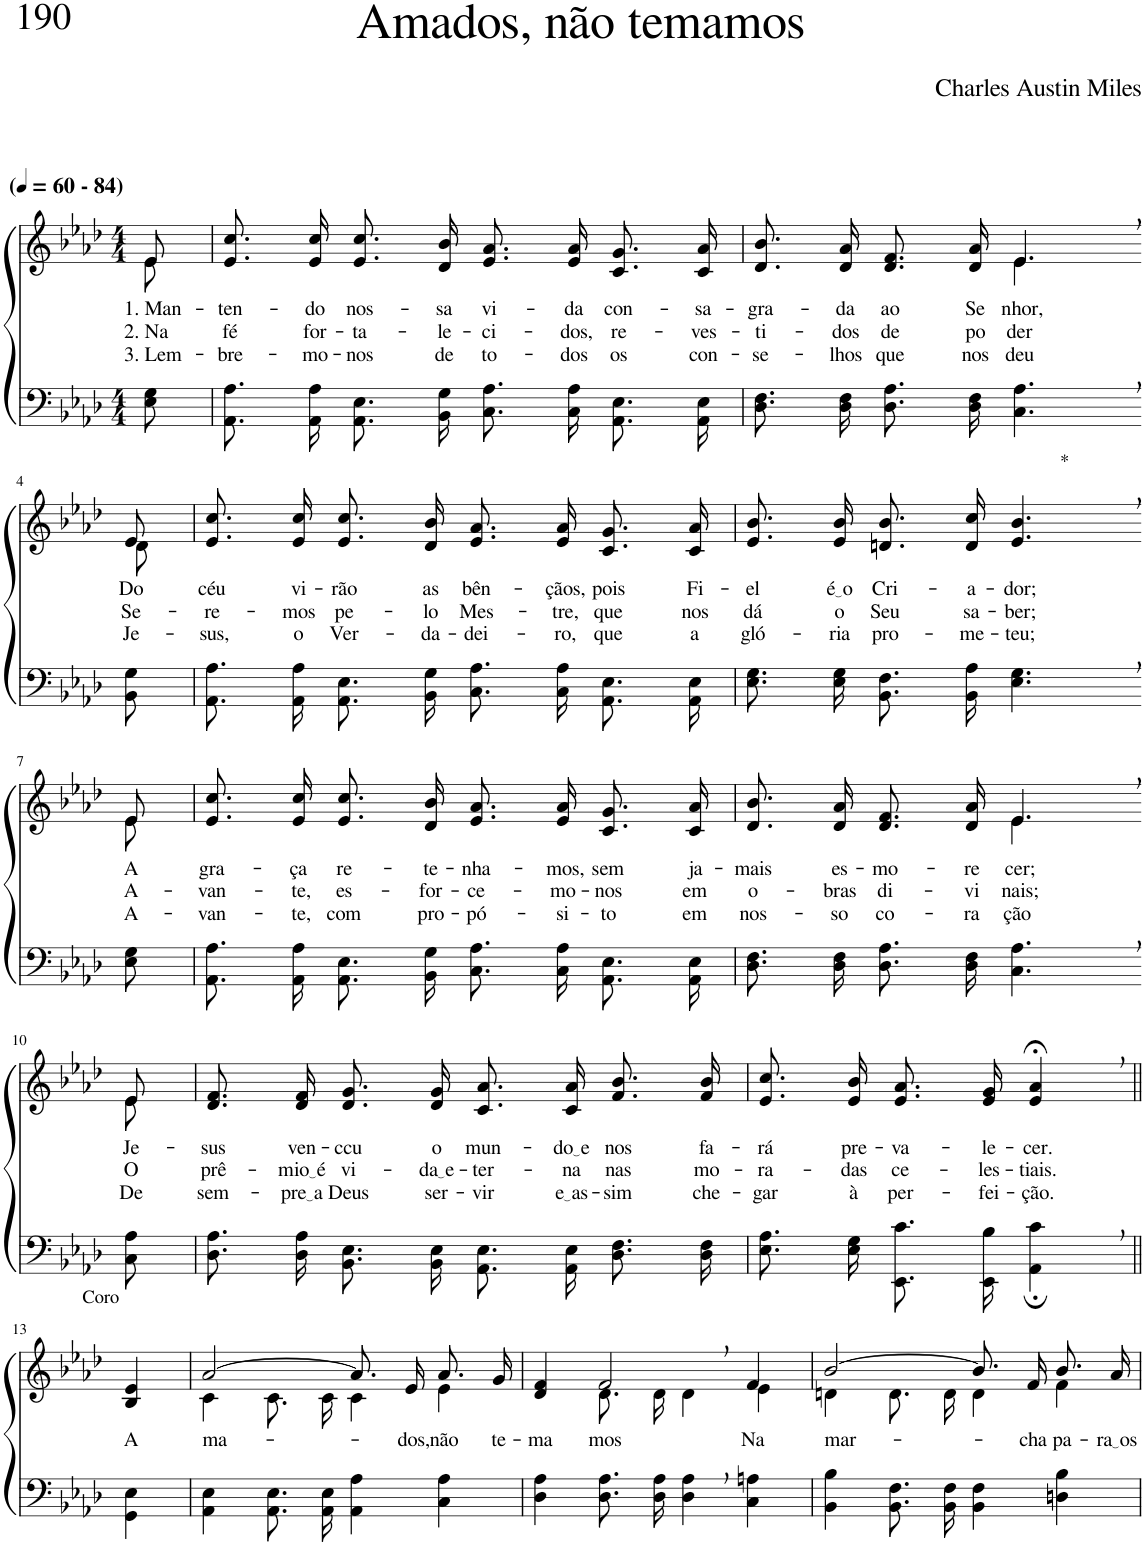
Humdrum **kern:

**kern	**kern	**text	**text	**text
*part2	*part1	*part1	*part1	*part1
*staff2	*staff1	*staff1	*staff1	*staff1
*I"Parte III e IV	*I"Parte I e II	*	*	*
*clefF4	*clefG2	*	*	*
*Trd-1c-2	*Trd-1c-2	*	*	*
*k[b-e-a-d-]	*k[b-e-a-d-]	*	*	*
*M4/4	*M4/4	*	*	*
*MM60	*MM60	*	*	*
=1	=1	=1	=1	=1
*	*^	*	*	*
!	!LO:TX:a:B:t=(	!	!	!	!
!	!LO:TX:a:B:t=- 84)	!	!	!	!
!	!	!	!LO:LY:b	!LO:LY:b	!LO:LY:b
8E-\ 8G\	8e-/	8e-\	1. Man-	2. Na	3. Lem-
=2	=2	=2	=2	=2	=2
!	!	!	!LO:LY:b	!LO:LY:b	!LO:LY:b
*	*v	*v	*	*	*
8.AA-\ 8.A-\L	8.e-/ 8.cc/L	-ten-	fé	-bre-
!	!	!LO:LY:b	!LO:LY:b	!LO:LY:b
16AA-\ 16A-\Jk	16e-/ 16cc/Jk	-do	for-	-mo-
!	!	!LO:LY:b	!LO:LY:b	!LO:LY:b
8.AA-\ 8.E-\L	8.e-/ 8.cc/L	nos-	-ta-	-nos
!	!	!LO:LY:b	!LO:LY:b	!LO:LY:b
16BB-\ 16G\Jk	16d-/ 16b-/Jk	-sa	-le-	de
!	!	!LO:LY:b	!LO:LY:b	!LO:LY:b
8.C\ 8.A-\L	8.e-/ 8.a-/L	vi-	-ci-	to-
!	!	!LO:LY:b	!LO:LY:b	!LO:LY:b
16C\ 16A-\Jk	16e-/ 16a-/Jk	-da	-dos,	-dos
!	!	!LO:LY:b	!LO:LY:b	!LO:LY:b
8.AA-/ 8.E-/L	8.c/ 8.g/L	con-	re-	os
!	!	!LO:LY:b	!LO:LY:b	!LO:LY:b
16AA-/ 16E-/Jk	16c/ 16a-/Jk	-sa-	-ves-	con-
=3	=3	=3	=3	=3
!	!	!LO:LY:b	!LO:LY:b	!LO:LY:b
*	*^	*	*	*
8.D-\ 8.F\L	8.d-/ 8.b-/L	2ryy	-gra-	-ti-	-se-
!	!	!	!LO:LY:b	!LO:LY:b	!LO:LY:b
16D-\ 16F\Jk	16d-/ 16a-/Jk	.	-da	-dos	-lhos
!	!	!	!LO:LY:b	!LO:LY:b	!LO:LY:b
8.D-\ 8.A-\L	8.d-/ 8.f/L	.	ao	de	que
!	!	!	!LO:LY:b	!LO:LY:b	!LO:LY:b
16D-\ 16F\Jk	16d-/ 16a-/Jk	.	Se-	po-	nos
!	!	!	!LO:LY:b	!LO:LY:b	!LO:LY:b
4.C\, 4.A-\,	4.e-,/	4.e-\	-nhor,	-der	deu
!!LO:LB:g=z	!!
=4-	=4-	=4-	=4-	=4-	=4-
!	!	!	!LO:LY:b	!LO:LY:b	!LO:LY:b
8BB-\ 8G\	8e-/	8d-\	Do	Se-	Je-
=5	=5	=5	=5	=5	=5
!	!	!	!LO:LY:b	!LO:LY:b	!LO:LY:b
*	*v	*v	*	*	*
8.AA-\ 8.A-\L	8.e-/ 8.cc/L	céu	-re-	-sus,
!	!	!LO:LY:b	!LO:LY:b	!LO:LY:b
16AA-\ 16A-\Jk	16e-/ 16cc/Jk	vi-	-mos	o
!	!	!LO:LY:b	!LO:LY:b	!LO:LY:b
8.AA-\ 8.E-\L	8.e-/ 8.cc/L	-rão	pe-	Ver-
!	!	!LO:LY:b	!LO:LY:b	!LO:LY:b
16BB-\ 16G\Jk	16d-/ 16b-/Jk	as	-lo	-da-
!	!	!LO:LY:b	!LO:LY:b	!LO:LY:b
8.C\ 8.A-\L	8.e-/ 8.a-/L	bên-	Mes-	-dei-
!	!	!LO:LY:b	!LO:LY:b	!LO:LY:b
16C\ 16A-\Jk	16e-/ 16a-/Jk	-çãos,	-tre,	-ro,
!	!	!LO:LY:b	!LO:LY:b	!LO:LY:b
8.AA-/ 8.E-/L	8.c/ 8.g/L	pois	que	que
!	!	!LO:LY:b	!LO:LY:b	!LO:LY:b
16AA-/ 16E-/Jk	16c/ 16a-/Jk	Fi-	nos	a
=6	=6	=6	=6	=6
!	!	!LO:LY:b	!LO:LY:b	!LO:LY:b
8.E-\ 8.G\L	8.e-/ 8.b-/L	-el	dá	gló-
!	!	!LO:LY:b	!LO:LY:b	!LO:LY:b
16E-\ 16G\Jk	16e-/ 16b-/Jk	é o	o	-ria
!	!	!LO:LY:b	!LO:LY:b	!LO:LY:b
8.BB-\ 8.F\L	8.dn/ 8.b-/L	Cri-	Seu	pro-
!	!	!LO:LY:b	!LO:LY:b	!LO:LY:b
16BB-\ 16A-\Jk	16d/ 16cc/Jk	-a-	sa-	-me-
!	!LO:TX:a:t=*	!	!	!
!	!	!LO:LY:b	!LO:LY:b	!LO:LY:b
4.E-\, 4.G\,	4.e-/, 4.b-/,	-dor;	-ber;	-teu;
!!LO:LB:g=z
=7-	=7-	=7-	=7-	=7-
*	*^	*	*	*
!	!	!	!LO:LY:b	!LO:LY:b	!LO:LY:b
8E-\ 8G\	8e-/	8e-\	A	A-	A-
=8	=8	=8	=8	=8	=8
!	!	!	!LO:LY:b	!LO:LY:b	!LO:LY:b
*	*v	*v	*	*	*
8.AA-\ 8.A-\L	8.e-/ 8.cc/L	gra-	-van-	-van-
!	!	!LO:LY:b	!LO:LY:b	!LO:LY:b
16AA-\ 16A-\Jk	16e-/ 16cc/Jk	-ça	-te,	-te,
!	!	!LO:LY:b	!LO:LY:b	!LO:LY:b
8.AA-\ 8.E-\L	8.e-/ 8.cc/L	re-	es-	com
!	!	!LO:LY:b	!LO:LY:b	!LO:LY:b
16BB-\ 16G\Jk	16d-/ 16b-/Jk	-te-	-for-	pro-
!	!	!LO:LY:b	!LO:LY:b	!LO:LY:b
8.C\ 8.A-\L	8.e-/ 8.a-/L	-nha-	-ce-	-pó-
!	!	!LO:LY:b	!LO:LY:b	!LO:LY:b
16C\ 16A-\Jk	16e-/ 16a-/Jk	-mos,	-mo-	-si-
!	!	!LO:LY:b	!LO:LY:b	!LO:LY:b
8.AA-/ 8.E-/L	8.c/ 8.g/L	sem	-nos	-to
!	!	!LO:LY:b	!LO:LY:b	!LO:LY:b
16AA-/ 16E-/Jk	16c/ 16a-/Jk	ja-	em	em
=9	=9	=9	=9	=9
!	!	!LO:LY:b	!LO:LY:b	!LO:LY:b
*	*^	*	*	*
8.D-\ 8.F\L	8.d-/ 8.b-/L	2ryy	-mais	o-	nos-
!	!	!	!LO:LY:b	!LO:LY:b	!LO:LY:b
16D-\ 16F\Jk	16d-/ 16a-/Jk	.	es-	-bras	-so
!	!	!	!LO:LY:b	!LO:LY:b	!LO:LY:b
8.D-\ 8.A-\L	8.d-/ 8.f/L	.	-mo-	di-	co-
!	!	!	!LO:LY:b	!LO:LY:b	!LO:LY:b
16D-\ 16F\Jk	16d-/ 16a-/Jk	.	-re-	-vi-	-ra-
!	!	!	!LO:LY:b	!LO:LY:b	!LO:LY:b
4.C\, 4.A-\,	4.e-,/	4.e-\	-cer;	-nais;	-ção
!!LO:LB:g=z	!!
=10-	=10-	=10-	=10-	=10-	=10-
!	!	!	!LO:LY:b	!LO:LY:b	!LO:LY:b
8C\ 8A-\	8e-/	8e-\	Je-	O	De
=11	=11	=11	=11	=11	=11
!	!	!	!LO:LY:b	!LO:LY:b	!LO:LY:b
*	*v	*v	*	*	*
8.D-\ 8.A-\L	8.d-/ 8.f/L	-sus	prê-	sem-
!	!	!LO:LY:b	!LO:LY:b	!LO:LY:b
16D-\ 16A-\Jk	16d-/ 16f/Jk	ven-	mio é	pre a
!	!	!LO:LY:b	!LO:LY:b	!LO:LY:b
8.BB-/ 8.E-/L	8.d-/ 8.g/L	-ccu	vi-	Deus
!	!	!LO:LY:b	!LO:LY:b	!LO:LY:b
16BB-/ 16E-/Jk	16d-/ 16g/Jk	o	da e	ser-
!	!	!LO:LY:b	!LO:LY:b	!LO:LY:b
8.AA-/ 8.E-/L	8.c/ 8.a-/L	mun-	-ter-	-vir
!	!	!LO:LY:b	!LO:LY:b	!LO:LY:b
16AA-/ 16E-/Jk	16c/ 16a-/Jk	do e	-na	e as
!	!	!LO:LY:b	!LO:LY:b	!LO:LY:b
8.D-\ 8.F\L	8.f/ 8.b-/L	nos	nas	-sim
!	!	!LO:LY:b	!LO:LY:b	!LO:LY:b
16D-\ 16F\Jk	16f/ 16b-/Jk	fa-	mo-	che-
=12	=12	=12	=12	=12
!	!	!LO:LY:b	!LO:LY:b	!LO:LY:b
8.E-\ 8.A-\L	8.e-/ 8.cc/L	-rá	-ra-	-gar
!	!	!LO:LY:b	!LO:LY:b	!LO:LY:b
16E-\ 16G\Jk	16e-/ 16b-/Jk	pre-	-das	à
!	!	!LO:LY:b	!LO:LY:b	!LO:LY:b
8.EE-/ 8.c/L	8.e-/ 8.a-/L	-va-	ce-	per-
!	!	!LO:LY:b	!LO:LY:b	!LO:LY:b
16EE-/ 16B-/Jk	16e-/ 16g/Jk	-le-	-les-	-fei-
!	!	!LO:LY:b	!LO:LY:b	!LO:LY:b
4AA-\;, 4c\;,	4e-/;<, 4a-/;<,	-cer.	-tiais.	-ção.
!!LO:LB:g=z
=13||	=13||	=13||	=13||	=13||
!	!LO:TX:a:t=Coro	!	!	!
!	!	!LO:LY:b	!	!
4GG\ 4E-\	4B-/ 4e-/	A-	.	.
=14	=14	=14	=14	=14
*	*^	*	*	*
!	!	!	!LO:LY:b	!	!
4AA-\ 4E-\	[2a-/	4c\	-ma-	.	.
8.AA-/ 8.E-/L	.	8.c\L	.	.	.
16AA-/ 16E-/Jk	.	16c\Jk	.	.	.
4AA-\ 4A-\	8.a-/L]	4c\	.	.	.
!	!	!	!LO:LY:b	!	!
.	16e-/Jk	.	-dos,	.	.
!	!	!	!LO:LY:b	!	!
4C\ 4A-\	8.a-/L	4e-\	não	.	.
!	!	!	!LO:LY:b	!	!
.	16g/Jk	.	te-	.	.
=15	=15	=15	=15	=15	=15
!	!	!	!LO:LY:b	!	!
4D-\ 4A-\	4d-/ 4f/	4ryy	-ma-	.	.
!	!	!	!LO:LY:b	!	!
8.D-\ 8.A-\L	2f,/	8.d-\L	-mos	.	.
16D-\ 16A-\Jk	.	16d-\Jk	.	.	.
4D-\, 4A-\,	.	4d-\	.	.	.
!	!	!	!LO:LY:b	!	!
4C\ 4An\	4f/	4e-\	Na	.	.
=16	=16	=16	=16	=16	=16
!	!	!	!LO:LY:b	!	!
4BB-\ 4B-\	[2b-/	4dn\	mar-	.	.
8.BB-\ 8.F\L	.	8.d\L	.	.	.
16BB-\ 16F\Jk	.	16d\Jk	.	.	.
4BB-\ 4F\	8.b-/L]	4d\	.	.	.
!	!	!	!LO:LY:b	!	!
.	16f/Jk	.	-cha	.	.
!	!	!	!LO:LY:b	!	!
4Dn\ 4B-\	8.b-/L	4f\	pa-	.	.
!	!	!	!LO:LY:b	!	!
.	16a-/Jk	.	ra os	.	.
*	*v	*v	*	*	*
=	=	=	=	=
*-	*-	*-	*-	*-
